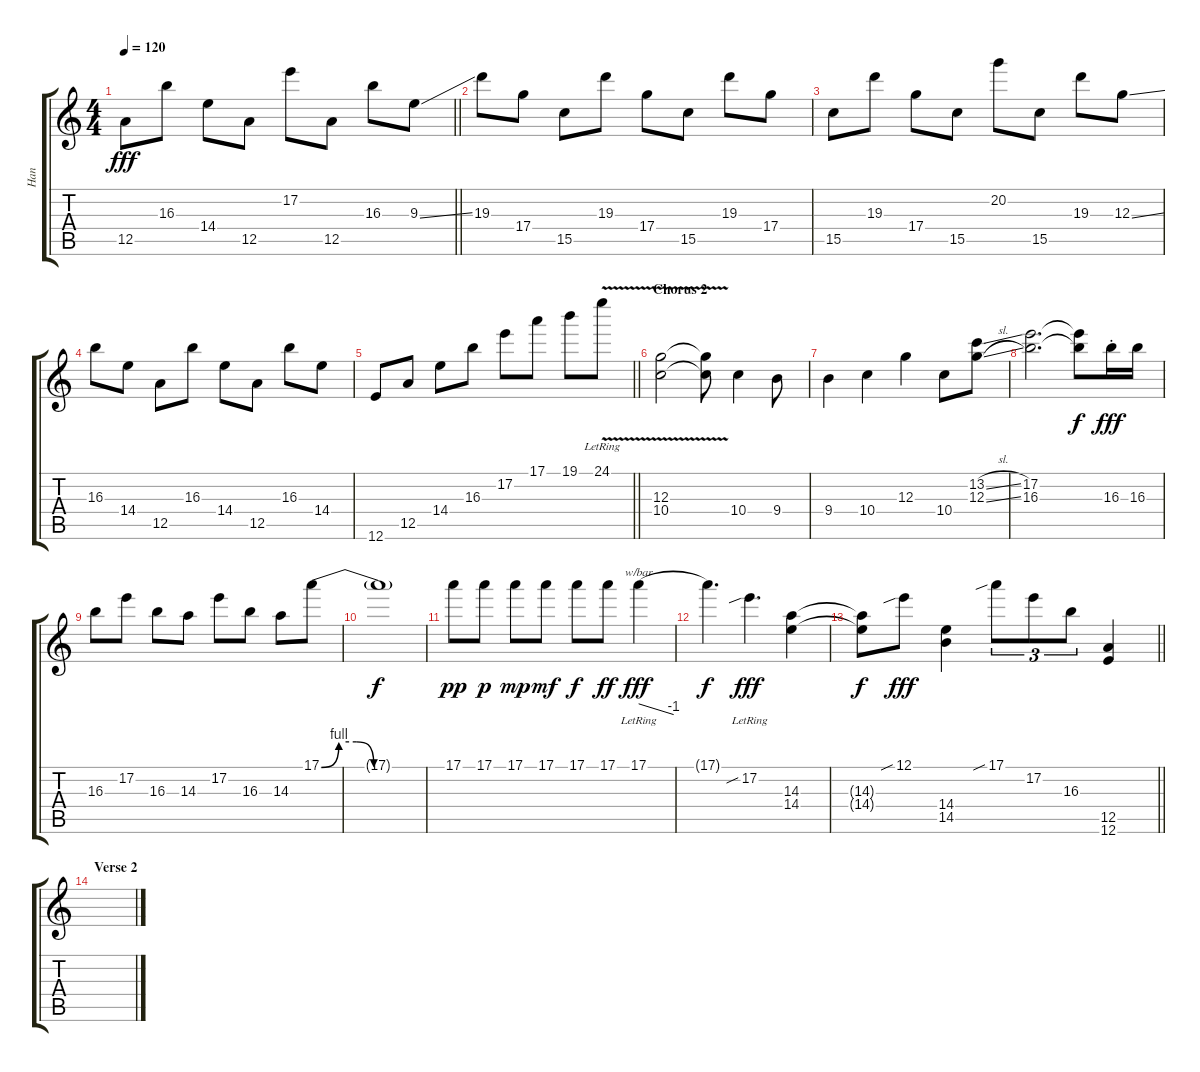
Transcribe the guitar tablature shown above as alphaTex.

\track ("Han" "Han") {instrument overdrivenguitar}
\staff {score tabs}
\tuning (E4 B3 G3 D3 A2 E2) {hide}
\ts (4 4)
\tempo 120
\clef g2
\barLineRight lightlight
\ks c
12.5.8{dy fff} 16.3.8 14.4.8 12.5.8 17.2.8 12.5.8 16.3.8 9.3{ss}.8 |
19.3.8 17.4.8 15.5.8 19.3.8 17.4.8 15.5.8 19.3.8 17.4.8 |
15.5.8 19.3.8 17.4.8 15.5.8 20.2.8 15.5.8 19.3.8 12.3{ss}.8 |
16.3.8 14.4.8 12.5.8 16.3.8 14.4.8 12.5.8 16.3.8 14.4.8 |
\barLineRight lightlight
12.6.8 12.5.8 14.4.8 16.3.8 17.2.8 17.1.8 19.1.8 24.1{v lr}.8 |
\section ("" "Chorus 2")
(12.3{v} 10.4{v}).2 (12.3{v t} 10.4{v t}).8 10.4.4 9.4.8 |
9.4.4 10.4.4 12.3.4 10.4.8 (13.2{sl} 12.3{sl}).8 |
(17.2 16.3).2{d} (17.2{t} 16.3{t}).8{dy f} 16.3{st}.16{dy fff} 16.3.16 |
16.3.8 17.2.8 16.3.8 14.3.8 17.2.8 16.3.8 14.3.8 17.1{be (custom 0 0 10 4 20 4 30 0 60 0)}.8 |
17.1{t}.1{dy f} |
17.1.8{dy pp} 17.1.8{dy p} 17.1.8{dy mp} 17.1.8{dy mf} 17.1.8{dy f} 17.1.8{dy ff} 17.1{lr}.4{tbe (dive default 0 0 60 -4) dy fff} |
17.1{t}.4{d dy f} 17.2{sib lr}.4{d dy fff} (14.3 14.4).4 |
\barLineRight lightlight
(14.3{t} 14.4{t}).8{dy f} 12.1{sib}.8{dy fff} (14.4 14.5).4 17.1{sib}.8{tu (3 2)} 17.2.8{tu (3 2)} 16.3.8{tu (3 2)} (12.5 12.6).4 |
\section ("" "Verse 2")
